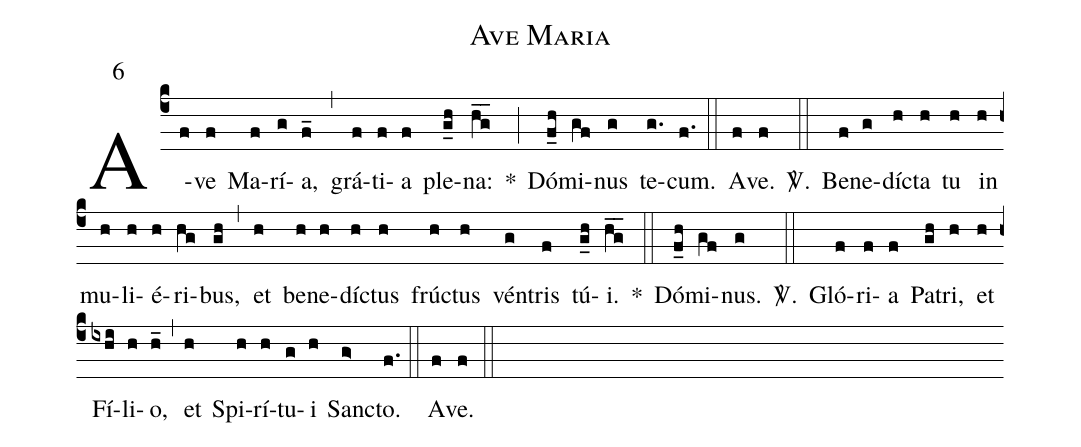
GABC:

name: Ave Maria;
mode: 6;
%%
(c4)
A(f)ve(f) Ma(f)rí(g)a,(f_) (,)
grá(f)ti(f)a(f) ple(g_h)na:(hg__) *(;)
Dó(f_h)mi(gf)nus(g) te(g.)cum.(f.) (::)
A(f)ve.(f) <sp>V/</sp>.(::)
Be(f)ne(g)díc(h)ta(h) tu(h) in(h) mu(h)li(h)é(h)ri(hg)bus,(gh) (,)
et(h) be(h)ne(h)díc(h)tus(h) frú(h)ctus(h) vén(g)tris(f) tú(g_h)i.(hg__) *(::)
Dó(f_h)mi(gf)nus.(g) <sp>V/</sp>.(::)
Gló(f)ri(f)a(f) Pa(gh)tri,(h) et(h) Fí(ixhi)li(h)o,(h_) (,)
et(h) Spi(h)rí(h)tu(g)i(h) Sanc(g>)to.(f.) (::)
A(f)ve.(f) (::)
